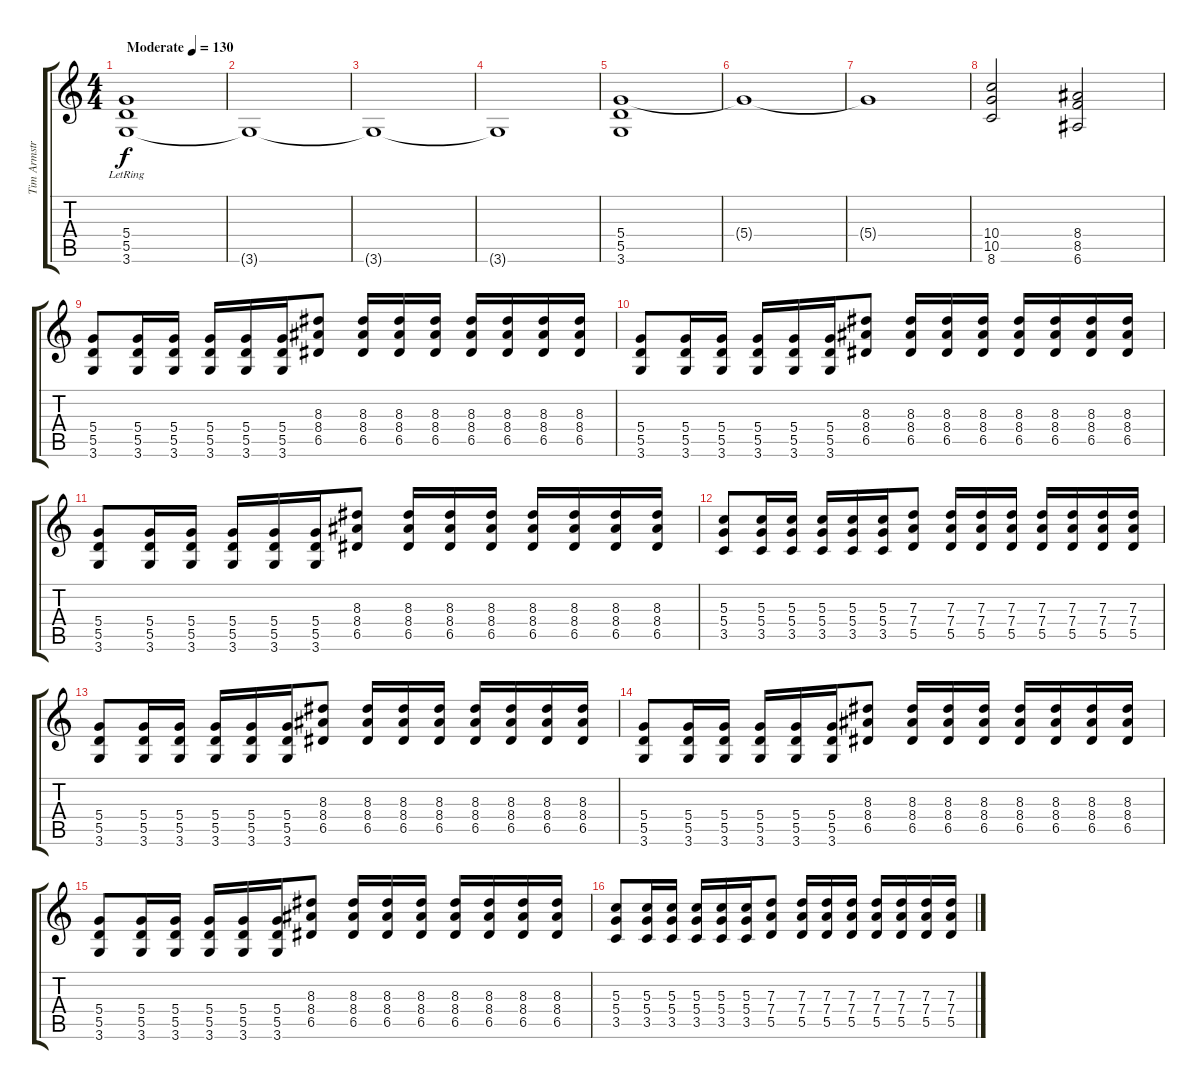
\track ("Tim Armstrong" "Tim Armstr") {instrument distortionguitar}
\staff {score tabs}
\tuning (E4 B3 G3 D3 A2 E2) {hide}
\ts (4 4)
\tempo (130 "Moderate")
\clef g2
\ks c
(5.4{lr} 5.5 3.6).1{dy f volume 12 instrument overdrivenguitar} |
3.6{t}.1 |
3.6{t}.1 |
3.6{t}.1 |
(5.4 5.5 3.6).1{volume 6} |
5.4{t}.1 |
5.4{t}.1 |
(10.4 10.5 8.6).2{volume 9} (8.4 8.5 6.6).2 |
(5.4 5.5 3.6).8{volume 16} (5.4 5.5 3.6).16 (5.4 5.5 3.6).16 (5.4 5.5 3.6).16 (5.4 5.5 3.6).16 (5.4 5.5 3.6).16 (8.3 8.4 6.5).8 (8.3 8.4 6.5).16 (8.3 8.4 6.5).16 (8.3 8.4 6.5).16 (8.3 8.4 6.5).16 (8.3 8.4 6.5).16 (8.3 8.4 6.5).16 (8.3 8.4 6.5).16 |
(5.4 5.5 3.6).8 (5.4 5.5 3.6).16 (5.4 5.5 3.6).16 (5.4 5.5 3.6).16 (5.4 5.5 3.6).16 (5.4 5.5 3.6).16 (8.3 8.4 6.5).8 (8.3 8.4 6.5).16 (8.3 8.4 6.5).16 (8.3 8.4 6.5).16 (8.3 8.4 6.5).16 (8.3 8.4 6.5).16 (8.3 8.4 6.5).16 (8.3 8.4 6.5).16 |
(5.4 5.5 3.6).8 (5.4 5.5 3.6).16 (5.4 5.5 3.6).16 (5.4 5.5 3.6).16 (5.4 5.5 3.6).16 (5.4 5.5 3.6).16 (8.3 8.4 6.5).8 (8.3 8.4 6.5).16 (8.3 8.4 6.5).16 (8.3 8.4 6.5).16 (8.3 8.4 6.5).16 (8.3 8.4 6.5).16 (8.3 8.4 6.5).16 (8.3 8.4 6.5).16 |
(5.3 5.4 3.5).8 (5.3 5.4 3.5).16 (5.3 5.4 3.5).16 (5.3 5.4 3.5).16 (5.3 5.4 3.5).16 (5.3 5.4 3.5).16 (7.3 7.4 5.5).8 (7.3 7.4 5.5).16 (7.3 7.4 5.5).16 (7.3 7.4 5.5).16 (7.3 7.4 5.5).16 (7.3 7.4 5.5).16 (7.3 7.4 5.5).16 (7.3 7.4 5.5).16 |
(5.4 5.5 3.6).8 (5.4 5.5 3.6).16 (5.4 5.5 3.6).16 (5.4 5.5 3.6).16 (5.4 5.5 3.6).16 (5.4 5.5 3.6).16 (8.3 8.4 6.5).8 (8.3 8.4 6.5).16 (8.3 8.4 6.5).16 (8.3 8.4 6.5).16 (8.3 8.4 6.5).16 (8.3 8.4 6.5).16 (8.3 8.4 6.5).16 (8.3 8.4 6.5).16 |
(5.4 5.5 3.6).8 (5.4 5.5 3.6).16 (5.4 5.5 3.6).16 (5.4 5.5 3.6).16 (5.4 5.5 3.6).16 (5.4 5.5 3.6).16 (8.3 8.4 6.5).8 (8.3 8.4 6.5).16 (8.3 8.4 6.5).16 (8.3 8.4 6.5).16 (8.3 8.4 6.5).16 (8.3 8.4 6.5).16 (8.3 8.4 6.5).16 (8.3 8.4 6.5).16 |
(5.4 5.5 3.6).8 (5.4 5.5 3.6).16 (5.4 5.5 3.6).16 (5.4 5.5 3.6).16 (5.4 5.5 3.6).16 (5.4 5.5 3.6).16 (8.3 8.4 6.5).8 (8.3 8.4 6.5).16 (8.3 8.4 6.5).16 (8.3 8.4 6.5).16 (8.3 8.4 6.5).16 (8.3 8.4 6.5).16 (8.3 8.4 6.5).16 (8.3 8.4 6.5).16 |
(5.3 5.4 3.5).8 (5.3 5.4 3.5).16 (5.3 5.4 3.5).16 (5.3 5.4 3.5).16 (5.3 5.4 3.5).16 (5.3 5.4 3.5).16 (7.3 7.4 5.5).8 (7.3 7.4 5.5).16 (7.3 7.4 5.5).16 (7.3 7.4 5.5).16 (7.3 7.4 5.5).16 (7.3 7.4 5.5).16 (7.3 7.4 5.5).16 (7.3 7.4 5.5).16
